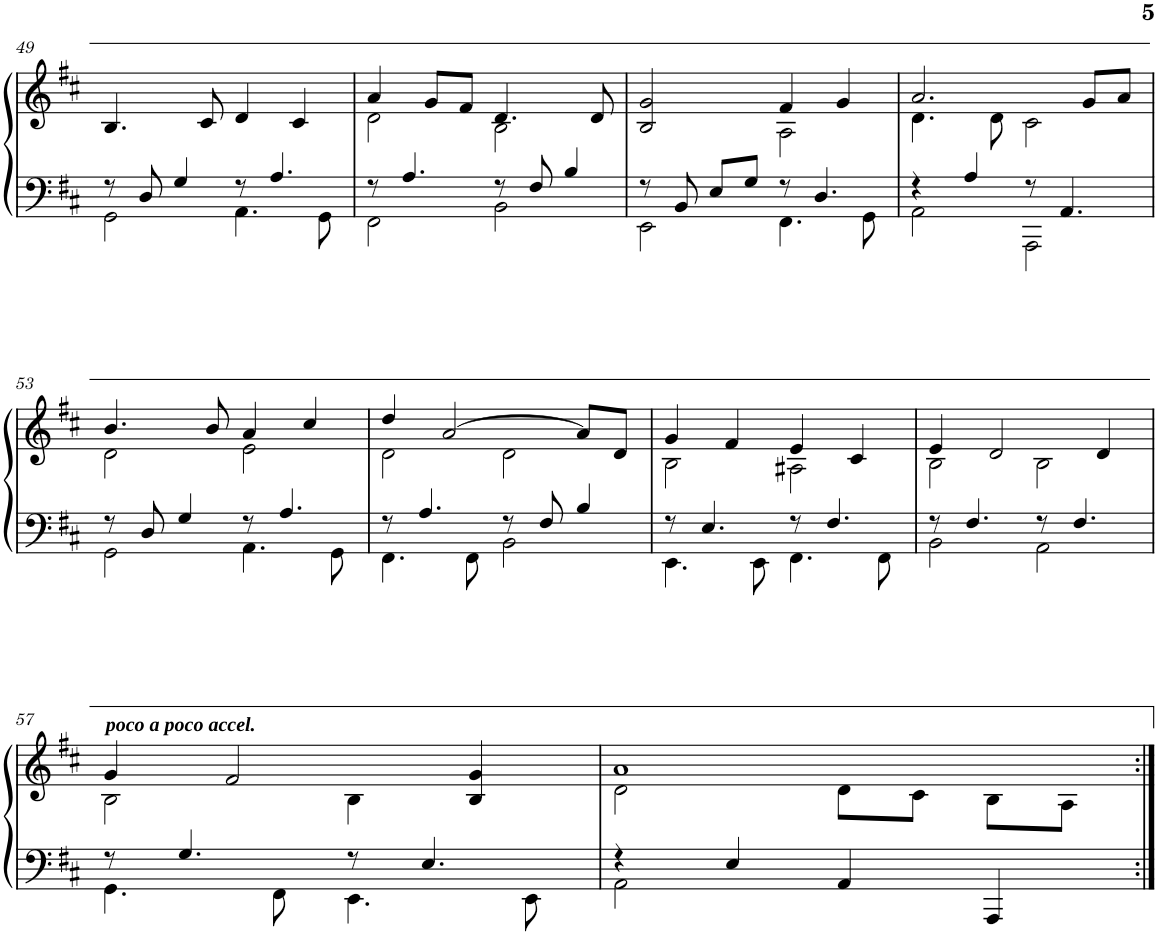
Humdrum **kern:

**kern	**kern
*part1	*part1
*staff2	*staff1
*I"Piano	*
*I'Pno.	*
!!LO:PB:g=z
*clefF4	*clefG2
*k[f#c#]	*k[f#c#]
*M4/4	*M4/4
=49	=49
*^	*
8r	2GG\	4.B/
8D/	.	.
4G/	.	.
.	.	8c#/
8r	4.AA\	4d/
4.A/	.	.
.	.	4c#/
.	8GG\	.
=50	=50	=50
*	*	*^
8r	2FF#\	4a/	2d\
4.A/	.	.	.
.	.	8g/L	.
.	.	8f#/J	.
8r	2BB\	4.d/	2B\
8F#/	.	.	.
4B/	.	.	.
.	.	8d/	.
=51	=51	=51	=51
8r	2EE\	2B/ 2g/	2ryy
8BB/	.	.	.
8E/L	.	.	.
8G/J	.	.	.
8r	4.FF#\	4f#/	2A\
4.D/	.	.	.
.	.	4g/	.
.	8GG\	.	.
=52	=52	=52	=52
4r	2AA\	2.a/	4.d\
4A/	.	.	.
.	.	.	8d\
8r	2AAA\	.	2c#\
4.AA/	.	.	.
.	.	8g/L	.
.	.	8a/J	.
!!LO:LB:g=z	!!
=53	=53	=53	=53
8r	2GG\	4.b/	2d\
8D/	.	.	.
4G/	.	.	.
.	.	8b/	.
8r	4.AA\	4a/	2e\
4.A/	.	.	.
.	.	4cc#/	.
.	8GG\	.	.
=54	=54	=54	=54
8r	4.FF#\	4dd/	2d\
4.A/	.	.	.
.	.	[2a/	.
.	8FF#\	.	.
8r	2BB\	.	2d\
8F#/	.	.	.
4B/	.	8a/L]	.
.	.	8d/J	.
=55	=55	=55	=55
8r	4.EE\	4g/	2B\
4.E/	.	.	.
.	.	4f#/	.
.	8EE\	.	.
8r	4.FF#\	4e/	2A#X\
4.F#/	.	.	.
.	.	4c#/	.
.	8FF#\	.	.
=56	=56	=56	=56
8r	2BB\	4e/	2B\
4.F#/	.	.	.
.	.	2d/	.
8r	2AA\	.	2B\
4.F#/	.	.	.
.	.	4d/	.
!!LO:LB:g=z	!!
=57	=57	=57	=57
!	!	!LO:TX:a:Bi:t=poco a poco accel.	!
8r	4.GG\	4g/	2B\
4.G/	.	.	.
.	.	2f#/	.
.	8FF#\	.	.
8r	4.EE\	.	4B\
4.E/	.	.	.
.	.	4B/ 4g/	4ryy
.	8EE\	.	.
=58	=58	=58	=58
4r	2AA\	1a	2d\
4E/	.	.	.
4AA/	2ryy	.	8d\L
.	.	.	8c#\J
4AAA/	.	.	8B\L
.	.	.	8A\J
*v	*v	*	*
*	*v	*v
=:|!	=:|!
*-	*-
